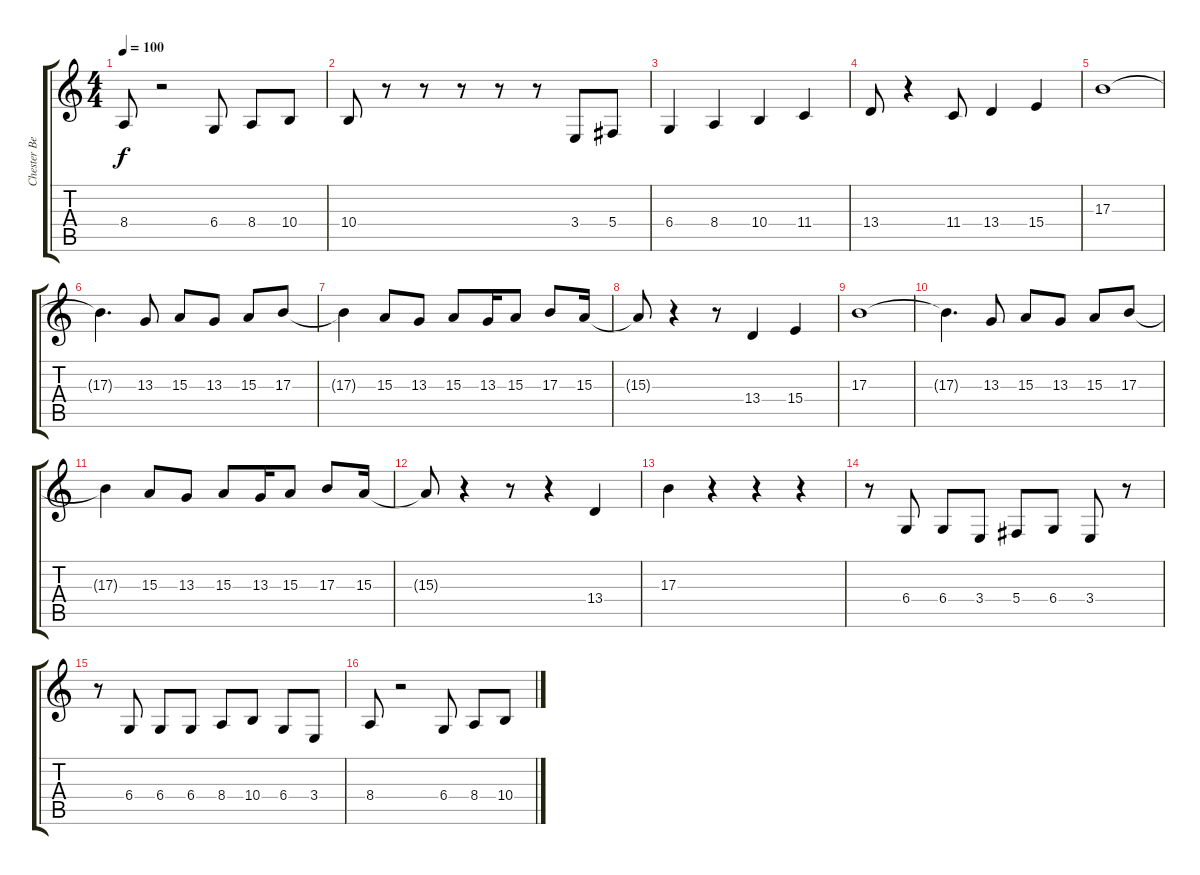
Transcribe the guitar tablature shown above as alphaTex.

\track ("Chester Bennington" "Chester Be") {instrument oboe}
\staff {score tabs}
\tuning (Eb4 Bb3 Gb3 Db3 Ab2 Db2) {hide}
\ts (4 4)
\tempo 100
\clef g2
\ks c
8.4.8{dy f} r.2 6.4.8 8.4.8 10.4.8 |
10.4.8 r.8 r.8 r.8 r.8 r.8 3.4.8 5.4.8 |
6.4.4 8.4.4 10.4.4 11.4.4 |
13.4.8 r.4 11.4.8 13.4.4 15.4.4 |
17.3.1 |
17.3{t}.4{d} 13.3.8 15.3.8 13.3.8 15.3.8 17.3.8 |
17.3{t}.4 15.3.8 13.3.8 15.3.8 13.3.16 15.3.8 17.3.8 15.3.16 |
15.3{t}.8 r.4 r.8 13.4.4 15.4.4 |
17.3.1 |
17.3{t}.4{d} 13.3.8 15.3.8 13.3.8 15.3.8 17.3.8 |
17.3{t}.4 15.3.8 13.3.8 15.3.8 13.3.16 15.3.8 17.3.8 15.3.16 |
15.3{t}.8 r.4 r.8 r.4 13.4.4 |
17.3.4 r.4 r.4 r.4 |
r.8 6.4.8 6.4.8 3.4.8 5.4.8 6.4.8 3.4.8 r.8 |
r.8 6.4.8 6.4.8 6.4.8 8.4.8 10.4.8 6.4.8 3.4.8 |
8.4.8 r.2 6.4.8 8.4.8 10.4.8
